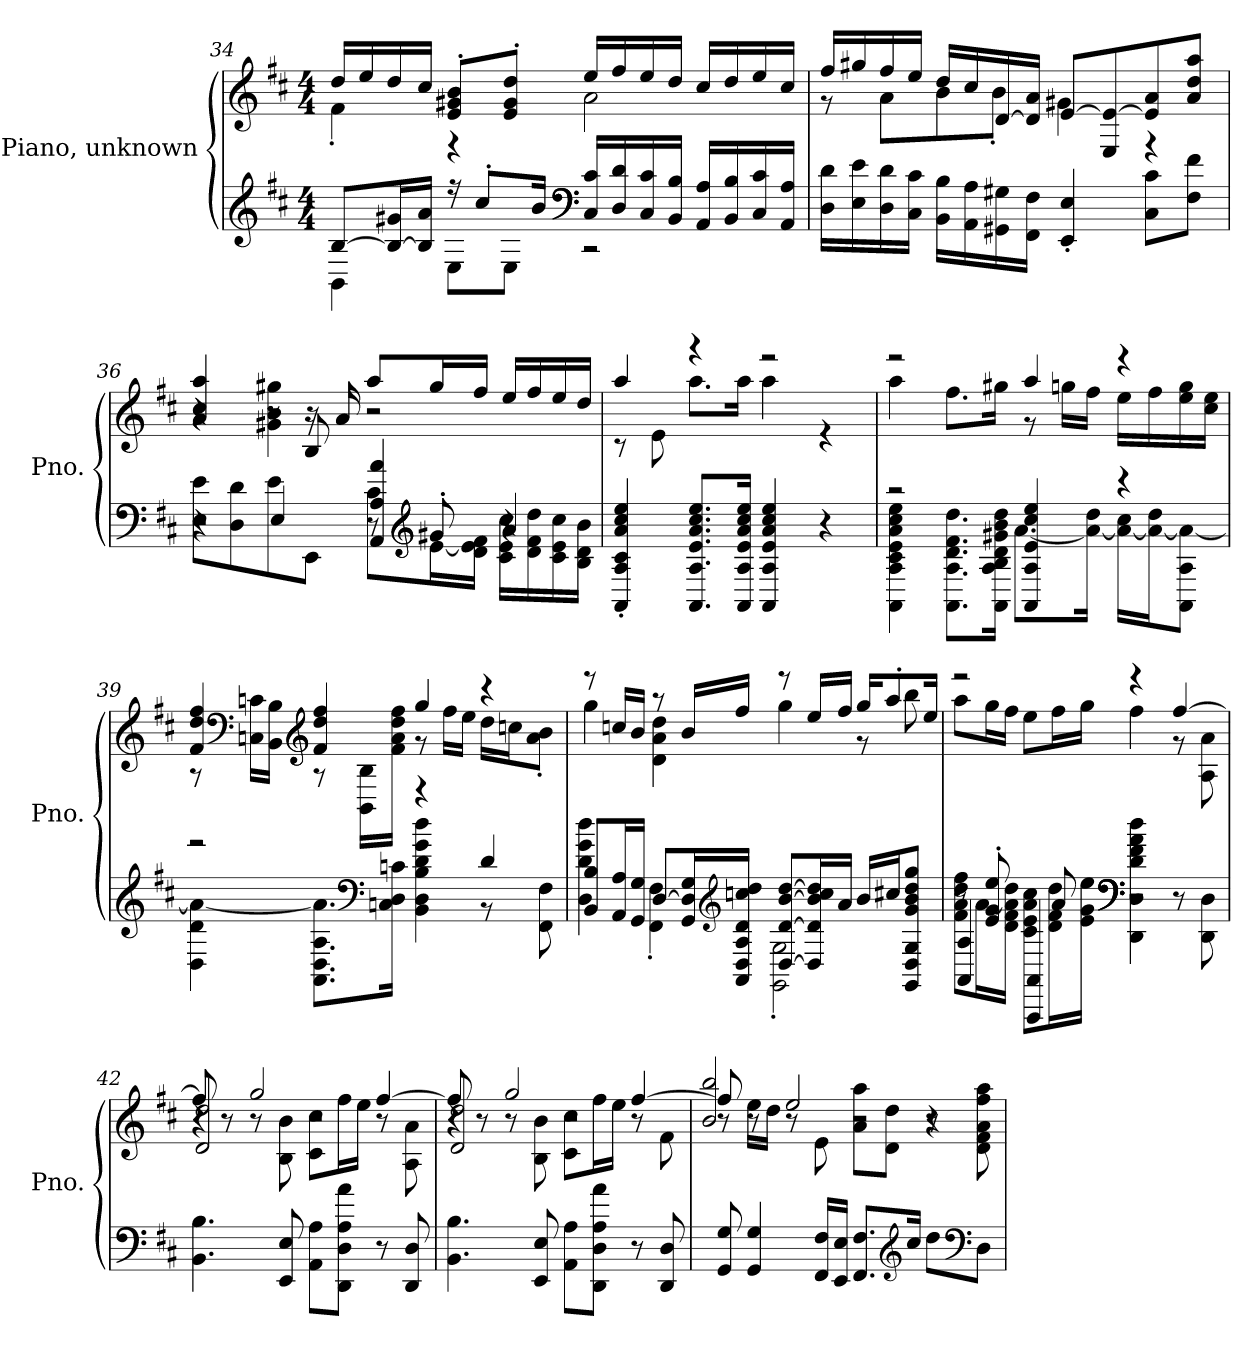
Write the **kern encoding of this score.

**kern	**kern
*part1	*part1
*staff2	*staff1
*I"Piano, unknown	*
*I'Pno.	*
!!LO:LB:g=z
*clefG2	*clefG2
*k[f#c#]	*k[f#c#]
*M4/4	*M4/4
=34	=34
*^	*^
[8B/L	4BB\	16dd/LL	4f#'\
.	.	16ee/	.
16B/_ 16g#X/L	.	16dd/	.
16B/] 16a/JJ	.	16cc#/JJ	.
16r	8E\L	8e/' 8g#X/' 8b/'L	4r
8cc#'/L	.	.	.
.	8E\J	8e/' 8g#/' 8dd/'J	.
16b/Jk	.	.	.
*clefF4	*	*	*
16C#/ 16c#/LL	2r	16ee/LL	2a\
16D/ 16d/	.	16ff#/	.
16C#/ 16c#/	.	16ee/	.
16BB/ 16B/JJ	.	16dd/JJ	.
16AA/ 16A/LL	.	16cc#/LL	.
16BB/ 16B/	.	16dd/	.
16C#/ 16c#/	.	16ee/	.
16AA/ 16A/JJ	.	16cc#/JJ	.
*v	*v	*	*
=35	=35	=35
16D\ 16d\LL	16ff#/LL	8r
16E\ 16e\	16gg#X/	.
16D\ 16d\	16ff#/	8a\L
16C#\ 16c#\JJ	16ee/JJ	.
16BB\ 16B\LL	16dd/LL	8b\
16AA\ 16A\	16cc#/	.
16GG#X\ 16G#X\	[16d/	8b'\J
16FF#\ 16F#\JJ	16d/] 16a/JJ	.
4EE/' 4E/'	[8e/L	4g#X\
.	8E/ 8e/_	.
8C#\ 8c#\L	8e/] 8a/	4r
8F#\ 8f#\J	8a/ 8dd/ 8aa/J	.
!!LO:LB:g=z
=36	=36	=36
*^	*	*^
*	*^	*	*	*
2r	8E\ 8e\L	4r	4a/ 4cc#/ 4aa/	4r	4r
.	8D\ 8d\	.	.	.	.
.	8e\	4E/	8r	4g#X\ 4b\ 4gg#X\	8r
.	8EE\J	.	16r	.	8B/
.	.	.	16a/	.	.
8r	8c#\L	4AA/ 4A/ 4a/	8aa/L	2r	2r
*clefG2	*	*	*	*	*
8g#X'/	[16e\L	.	16gg#/L	.	.
.	16d\ 16e\] 16f#\JJ	.	16ff#/JJ	.	.
4a/	16c#\ 16e\ 16cc#\LL	4r	16ee/LL	.	.
.	16d\ 16f#\ 16dd\	.	16ff#/	.	.
.	16c#\ 16e\ 16cc#\	.	16ee/	.	.
.	16B\ 16d\ 16b\JJ	.	16dd/JJ	.	.
*v	*v	*v	*	*	*
*	*	*v	*v
=37	=37	=37
4AA/' 4A/' 4c#/' 4a/' 4cc#/' 4ee/'	4aa/	8r
.	.	8e\
8.AA/ 8.A/ 8.e/ 8.a/ 8.cc#/ 8.ee/L	4r	8.aa\L
16AA/ 16A/ 16e/ 16a/ 16cc#/ 16ee/Jk	.	16aa\Jk
4AA/ 4A/ 4e/ 4a/ 4cc#/ 4ee/	2r	4aa\
4r	.	4r
=38	=38	=38
*^	*	*
2r	4AA\ 4A\ 4c#\ 4e\ 4a\ 4cc#\ 4ee\	2r	4aa\
.	8.AA\ 8.A\ 8.d\ 8.f#\ 8.dd\L	.	8.ff#\L
.	16AA\ 16A\ 16B\ 16d\ 16g#X\ 16b\ 16dd\Jk	.	16gg#X\Jk
4AA/ 4A/ 4e/ 4cc#/ 4ee/	[8.a\L	4aa/	8r
.	.	.	16ggn\LL
.	16a\_ 16dd\Jk	.	16ff#\JJ
4r	16a\_ 16cc#\LL	4r	16ee\LL
.	16a\_ 16dd\J	.	16ff#\
.	8AA\ 8A\ 8a\_J	.	16ee\ 16gg\
.	.	.	16cc#\ 16ee\JJ
!!LO:PB:g=z	!!
=39	=39	=39	=39
2r	4D\ 4d\ 4a\_	4f#/ 4dd/ 4ff#/	8r
*	*	*clefF4	*
.	.	.	16Cn\ 16cn\LL
.	.	.	16BB\ 16B\JJ
*	*	*clefG2	*
.	8.AA\ 8.D\ 8.A\ 8.a\]L	4f#/ 4dd/ 4ff#/	8r
.	.	.	16BB\ 16B\LL
*clefF4	*	*	*
.	16Cn\ 16D\ 16cn\Jk	.	16f#\ 16a\ 16dd\ 16ff#\JJ
4r	4BB\ 4D\ 4B\ 4d\ 4g\ 4dd\	4gg/	8r
.	.	.	16ff#\LL
.	.	.	16ee\JJ
4d/	8r	4r	16dd\LL
.	.	.	16ccn\J
.	8FF#\ 8F#\	.	8a\' 8b\'J
=40	=40	=40	=40
8BB/ 8B/L	4D\ 4d\ 4g\ 4dd\	8r	4gg\
16AA/ 16A/L	.	16ccn/LL	.
16GG/ 16G/JJ	.	16b/JJ	.
[8D/L	4FF#\' 4F#\'	8r	4d\ 4a\ 4dd\
16GG/ 16D/] 16G/L	.	16b/LL	.
*clefG2	*	*	*
16AA/ 16D/ 16A/ 16d/ 16ccn/ 16dd/JJ	.	16ff#/JJ	.
[8D/ [8d/ [8b/ [8dd/L	2GG\' 2G\'	8r	4gg\
16D/] 16d/] 16b/] 16cc/ 16dd/]L	.	16ee/LL	.
16a/JJ	.	16ff#/JJ	.
16b/LL	.	16gg/KL	8r
16cc#X/J	.	8aa'/	.
8GG/ 8D/ 8G/ 8g/ 8b/ 8dd/ 8gg/J	.	.	8bb\
.	.	16ee/Jk	.
!!LO:LB:g=z	!!
=41	=41	=41	=41
*	*^	*	*
8r	8f#\ 8a\ 8dd\ 8ff#\L	4AA/ 4A/	2r	8aa\L
8e/' 8g/' 8ee/'	[16a\L	.	.	16gg\L
.	16d\ 16f#\ 16a\] 16dd\JJ	.	.	16ff#\JJ
8r	8c#\ 8e\ 8a\ 8cc#\L	4AAA/ 4AA/	.	8ee\L
8a/	16d\ 16f#\ 16dd\L	.	.	16ff#\L
.	16e\ 16g\ 16ee\JJ	.	.	16gg\JJ
*clefF4	*	*	*	*
2r	4DD\ 4D\ 4d\ 4f#\ 4a\ 4dd\	2r	4r	4ff#\
.	8r	.	[4ff#/	8r
.	8DD\ 8D\	.	.	8A\ 8a\
*v	*v	*v	*	*
=42	=42	=42
*	*	*^
4.BB\ 4.B\	8ff#/]	4r	2d/ 2dd/
.	8r	.	.
.	2gg/	8r	.
8EE/ 8E/	.	8B\ 8b\	.
8AA\ 8A\L	.	8c#\ 8cc#\L	2r
8DD\ 8D\ 8A\ 8a\J	.	16ff#\L	.
.	.	16ee\JJ	.
8r	[4ff#/	8r	.
8DD/ 8D/	.	8A\ 8a\	.
=43	=43	=43	=43
4.BB\ 4.B\	8ff#/]	4r	2d/ 2dd/
.	8r	.	.
.	2gg/	8r	.
8EE/ 8E/	.	8B\ 8b\	.
8AA\ 8A\L	.	8c#\ 8cc#\L	2r
8DD\ 8D\ 8A\ 8a\J	.	16ff#\L	.
.	.	16ee\JJ	.
8r	[4ff#/	8r	.
8DD/ 8D/	.	8f#\	.
!!LO:LB:g=z	!!	!!
=44	=44	=44	=44
8GG/ 8G/	8ff#/]	8r	2b/ 2bb/
4GG/ 4G/	8r	16ee\LL	.
.	.	16dd\JJ	.
.	2ee/	8r	.
16FF#/ 16F#/LL	.	8e\	.
16EE/ 16E/JJ	.	.	.
8.FF#/ 8.F#/L	.	8a\ 8aa\L	2r
.	.	8d\ 8dd\J	.
*clefG2	*	*	*
16cc#/Jk	.	.	.
8dd\L	4r	8r	.
*clefF4	*	*	*
8D\J	.	8d\ 8f#\ 8a\ 8ff#\ 8aa\	.
*	*v	*v	*v
=	=
*-	*-
